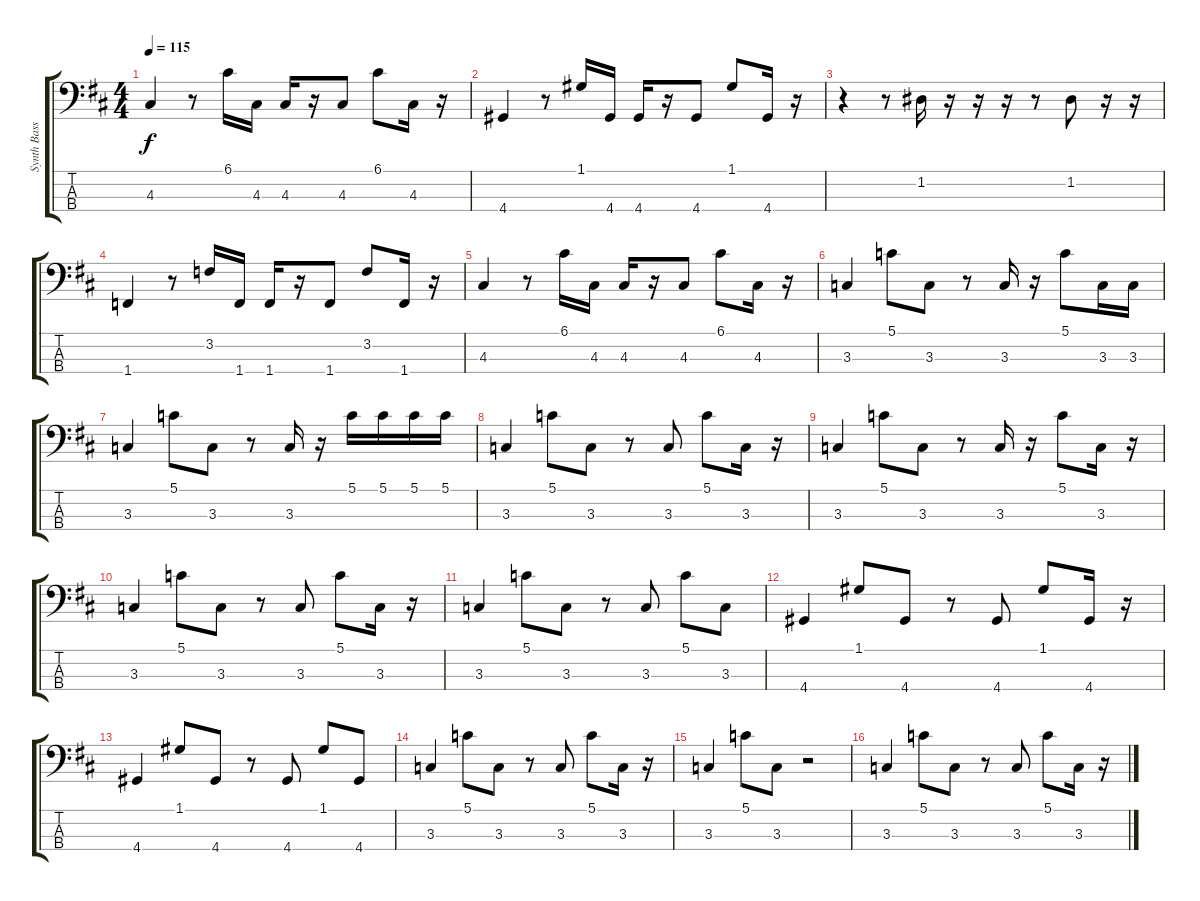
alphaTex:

\track ("Synth Bass" "Synth Bass") {instrument synthbass1}
\staff {score tabs}
\tuning (G2 D2 A1 E1) {hide}
\ts (4 4)
\tempo 115
\clef f4
\ks bminor
4.3.4{dy f} r.8 6.1.16 4.3.16 4.3.16 r.16 4.3.8 6.1.8 4.3.16 r.16 |
4.4.4 r.8 1.1.16 4.4.16 4.4.16 r.16 4.4.8 1.1.8 4.4.16 r.16 |
r.4 r.8 1.2.16 r.16 r.16 r.16 r.8 1.2.8 r.16 r.16 |
1.4.4 r.8 3.2.16 1.4.16 1.4.16 r.16 1.4.8 3.2.8 1.4.16 r.16 |
4.3.4 r.8 6.1.16 4.3.16 4.3.16 r.16 4.3.8 6.1.8 4.3.16 r.16 |
3.3.4 5.1.8 3.3.8 r.8 3.3.16 r.16 5.1.8 3.3.16 3.3.16 |
3.3.4 5.1.8 3.3.8 r.8 3.3.16 r.16 5.1.16 5.1.16 5.1.16 5.1.16 |
3.3.4 5.1.8 3.3.8 r.8 3.3.8 5.1.8 3.3.16 r.16 |
3.3.4 5.1.8 3.3.8 r.8 3.3.16 r.16 5.1.8 3.3.16 r.16 |
3.3.4 5.1.8 3.3.8 r.8 3.3.8 5.1.8 3.3.16 r.16 |
3.3.4 5.1.8 3.3.8 r.8 3.3.8 5.1.8 3.3.8 |
4.4.4 1.1.8 4.4.8 r.8 4.4.8 1.1.8 4.4.16 r.16 |
4.4.4 1.1.8 4.4.8 r.8 4.4.8 1.1.8 4.4.8 |
3.3.4 5.1.8 3.3.8 r.8 3.3.8 5.1.8 3.3.16 r.16 |
3.3.4 5.1.8 3.3.8 r.2 |
3.3.4 5.1.8 3.3.8 r.8 3.3.8 5.1.8 3.3.16 r.16
